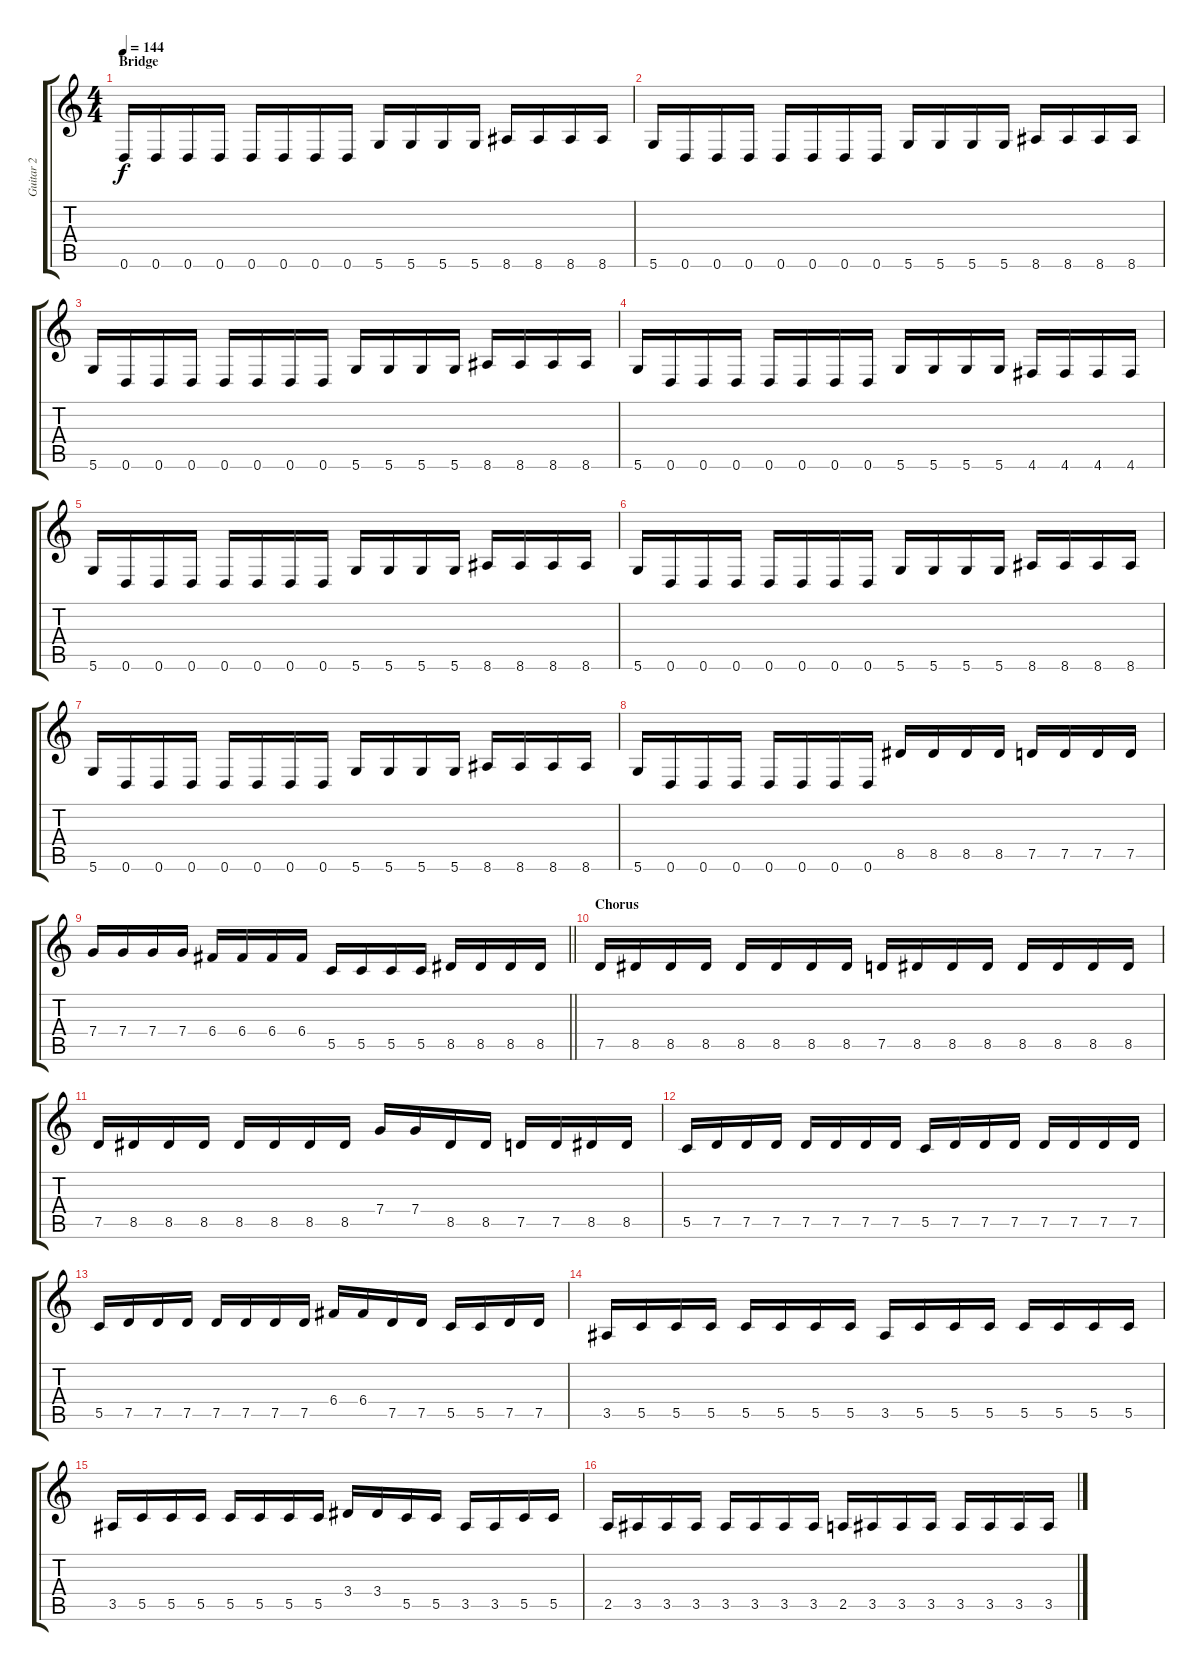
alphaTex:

\track ("Guitar 2" "Guitar 2") {instrument overdrivenguitar}
\staff {score tabs}
\tuning (D4 A3 F3 C3 G2 D2) {hide}
\ts (4 4)
\section ("" "Bridge")
\tempo 144
\clef g2
\ks c
0.6.16{dy f} 0.6.16 0.6.16 0.6.16 0.6.16 0.6.16 0.6.16 0.6.16 5.6.16 5.6.16 5.6.16 5.6.16 8.6.16 8.6.16 8.6.16 8.6.16 |
5.6.16 0.6.16 0.6.16 0.6.16 0.6.16 0.6.16 0.6.16 0.6.16 5.6.16 5.6.16 5.6.16 5.6.16 8.6.16 8.6.16 8.6.16 8.6.16 |
5.6.16 0.6.16 0.6.16 0.6.16 0.6.16 0.6.16 0.6.16 0.6.16 5.6.16 5.6.16 5.6.16 5.6.16 8.6.16 8.6.16 8.6.16 8.6.16 |
5.6.16 0.6.16 0.6.16 0.6.16 0.6.16 0.6.16 0.6.16 0.6.16 5.6.16 5.6.16 5.6.16 5.6.16 4.6.16 4.6.16 4.6.16 4.6.16 |
5.6.16 0.6.16 0.6.16 0.6.16 0.6.16 0.6.16 0.6.16 0.6.16 5.6.16 5.6.16 5.6.16 5.6.16 8.6.16 8.6.16 8.6.16 8.6.16 |
5.6.16 0.6.16 0.6.16 0.6.16 0.6.16 0.6.16 0.6.16 0.6.16 5.6.16 5.6.16 5.6.16 5.6.16 8.6.16 8.6.16 8.6.16 8.6.16 |
5.6.16 0.6.16 0.6.16 0.6.16 0.6.16 0.6.16 0.6.16 0.6.16 5.6.16 5.6.16 5.6.16 5.6.16 8.6.16 8.6.16 8.6.16 8.6.16 |
5.6.16 0.6.16 0.6.16 0.6.16 0.6.16 0.6.16 0.6.16 0.6.16 8.5.16 8.5.16 8.5.16 8.5.16 7.5.16 7.5.16 7.5.16 7.5.16 |
\barLineRight lightlight
7.4.16 7.4.16 7.4.16 7.4.16 6.4.16 6.4.16 6.4.16 6.4.16 5.5.16 5.5.16 5.5.16 5.5.16 8.5.16 8.5.16 8.5.16 8.5.16 |
\section ("" "Chorus")
7.5.16 8.5.16 8.5.16 8.5.16 8.5.16 8.5.16 8.5.16 8.5.16 7.5.16 8.5.16 8.5.16 8.5.16 8.5.16 8.5.16 8.5.16 8.5.16 |
7.5.16 8.5.16 8.5.16 8.5.16 8.5.16 8.5.16 8.5.16 8.5.16 7.4.16 7.4.16 8.5.16 8.5.16 7.5.16 7.5.16 8.5.16 8.5.16 |
5.5.16 7.5.16 7.5.16 7.5.16 7.5.16 7.5.16 7.5.16 7.5.16 5.5.16 7.5.16 7.5.16 7.5.16 7.5.16 7.5.16 7.5.16 7.5.16 |
5.5.16 7.5.16 7.5.16 7.5.16 7.5.16 7.5.16 7.5.16 7.5.16 6.4.16 6.4.16 7.5.16 7.5.16 5.5.16 5.5.16 7.5.16 7.5.16 |
3.5.16 5.5.16 5.5.16 5.5.16 5.5.16 5.5.16 5.5.16 5.5.16 3.5.16 5.5.16 5.5.16 5.5.16 5.5.16 5.5.16 5.5.16 5.5.16 |
3.5.16 5.5.16 5.5.16 5.5.16 5.5.16 5.5.16 5.5.16 5.5.16 3.4.16 3.4.16 5.5.16 5.5.16 3.5.16 3.5.16 5.5.16 5.5.16 |
2.5.16 3.5.16 3.5.16 3.5.16 3.5.16 3.5.16 3.5.16 3.5.16 2.5.16 3.5.16 3.5.16 3.5.16 3.5.16 3.5.16 3.5.16 3.5.16
